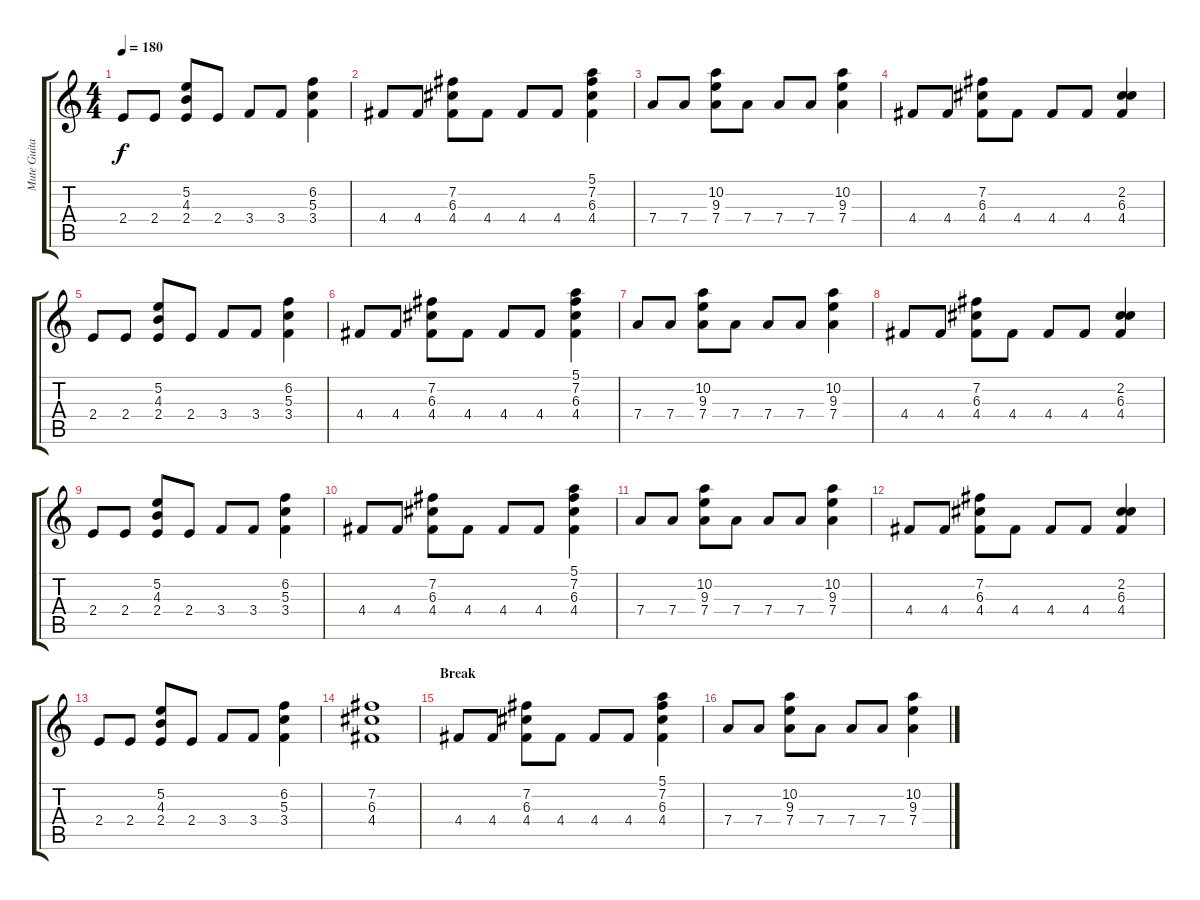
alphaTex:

\track ("Mute Guitar" "Mute Guita") {instrument electricguitarmuted}
\staff {score tabs}
\tuning (E4 B3 G3 D3 A2 E2) {hide}
\ts (4 4)
\tempo 180
\clef g2
\ks c
2.4.8{dy f} 2.4.8 (5.2 4.3 2.4).8 2.4.8 3.4.8 3.4.8 (6.2 5.3 3.4).4 |
4.4.8 4.4.8 (7.2 6.3 4.4).8 4.4.8 4.4.8 4.4.8 (5.1 7.2 6.3 4.4).4 |
7.4.8 7.4.8 (10.2 9.3 7.4).8 7.4.8 7.4.8 7.4.8 (10.2 9.3 7.4).4 |
4.4.8 4.4.8 (7.2 6.3 4.4).8 4.4.8 4.4.8 4.4.8 (2.2 6.3 4.4).4 |
2.4.8 2.4.8 (5.2 4.3 2.4).8 2.4.8 3.4.8 3.4.8 (6.2 5.3 3.4).4 |
4.4.8 4.4.8 (7.2 6.3 4.4).8 4.4.8 4.4.8 4.4.8 (5.1 7.2 6.3 4.4).4 |
7.4.8 7.4.8 (10.2 9.3 7.4).8 7.4.8 7.4.8 7.4.8 (10.2 9.3 7.4).4 |
4.4.8 4.4.8 (7.2 6.3 4.4).8 4.4.8 4.4.8 4.4.8 (2.2 6.3 4.4).4 |
2.4.8 2.4.8 (5.2 4.3 2.4).8 2.4.8 3.4.8 3.4.8 (6.2 5.3 3.4).4 |
4.4.8 4.4.8 (7.2 6.3 4.4).8 4.4.8 4.4.8 4.4.8 (5.1 7.2 6.3 4.4).4 |
7.4.8 7.4.8 (10.2 9.3 7.4).8 7.4.8 7.4.8 7.4.8 (10.2 9.3 7.4).4 |
4.4.8 4.4.8 (7.2 6.3 4.4).8 4.4.8 4.4.8 4.4.8 (2.2 6.3 4.4).4 |
2.4.8 2.4.8 (5.2 4.3 2.4).8 2.4.8 3.4.8 3.4.8 (6.2 5.3 3.4).4 |
(7.2 6.3 4.4).1 |
\section ("" "Break")
4.4.8 4.4.8 (7.2 6.3 4.4).8 4.4.8 4.4.8 4.4.8 (5.1 7.2 6.3 4.4).4 |
7.4.8 7.4.8 (10.2 9.3 7.4).8 7.4.8 7.4.8 7.4.8 (10.2 9.3 7.4).4
